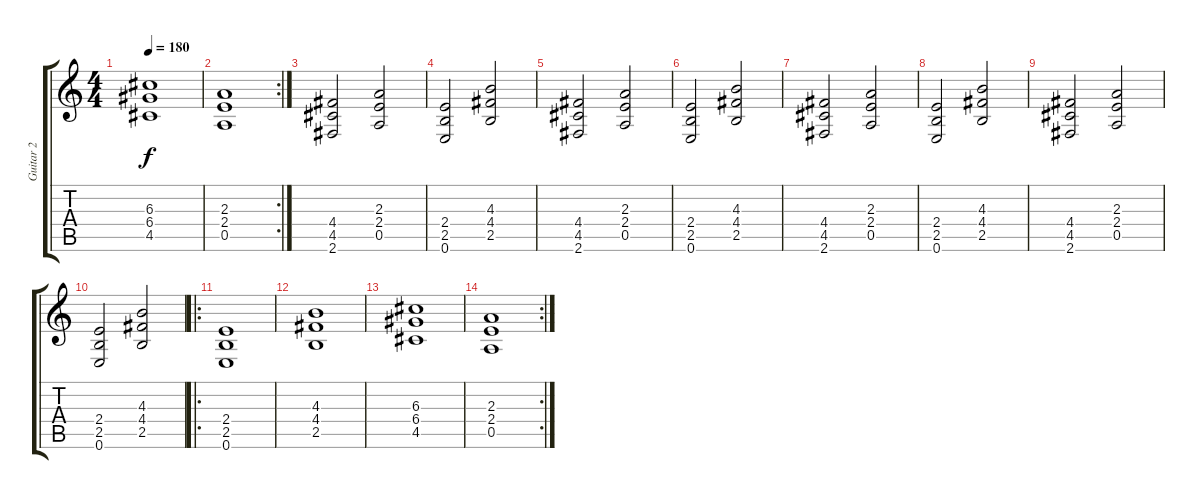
\track ("Guitar 2" "Guitar 2") {instrument overdrivenguitar}
\staff {score tabs}
\tuning (E4 B3 G3 D3 A2 E2) {hide}
\ts (4 4)
\tempo 180
\clef g2
\ks c
(6.3 6.4 4.5).1{dy f} |
\rc 2
(2.3 2.4 0.5).1 |
(4.4 4.5 2.6).2 (2.3 2.4 0.5).2 |
(2.4 2.5 0.6).2 (4.3 4.4 2.5).2 |
(4.4 4.5 2.6).2 (2.3 2.4 0.5).2 |
(2.4 2.5 0.6).2 (4.3 4.4 2.5).2 |
(4.4 4.5 2.6).2 (2.3 2.4 0.5).2 |
(2.4 2.5 0.6).2 (4.3 4.4 2.5).2 |
(4.4 4.5 2.6).2 (2.3 2.4 0.5).2 |
(2.4 2.5 0.6).2 (4.3 4.4 2.5).2 |
\ro
(2.4 2.5 0.6).1 |
(4.3 4.4 2.5).1 |
(6.3 6.4 4.5).1 |
\rc 2
(2.3 2.4 0.5).1
